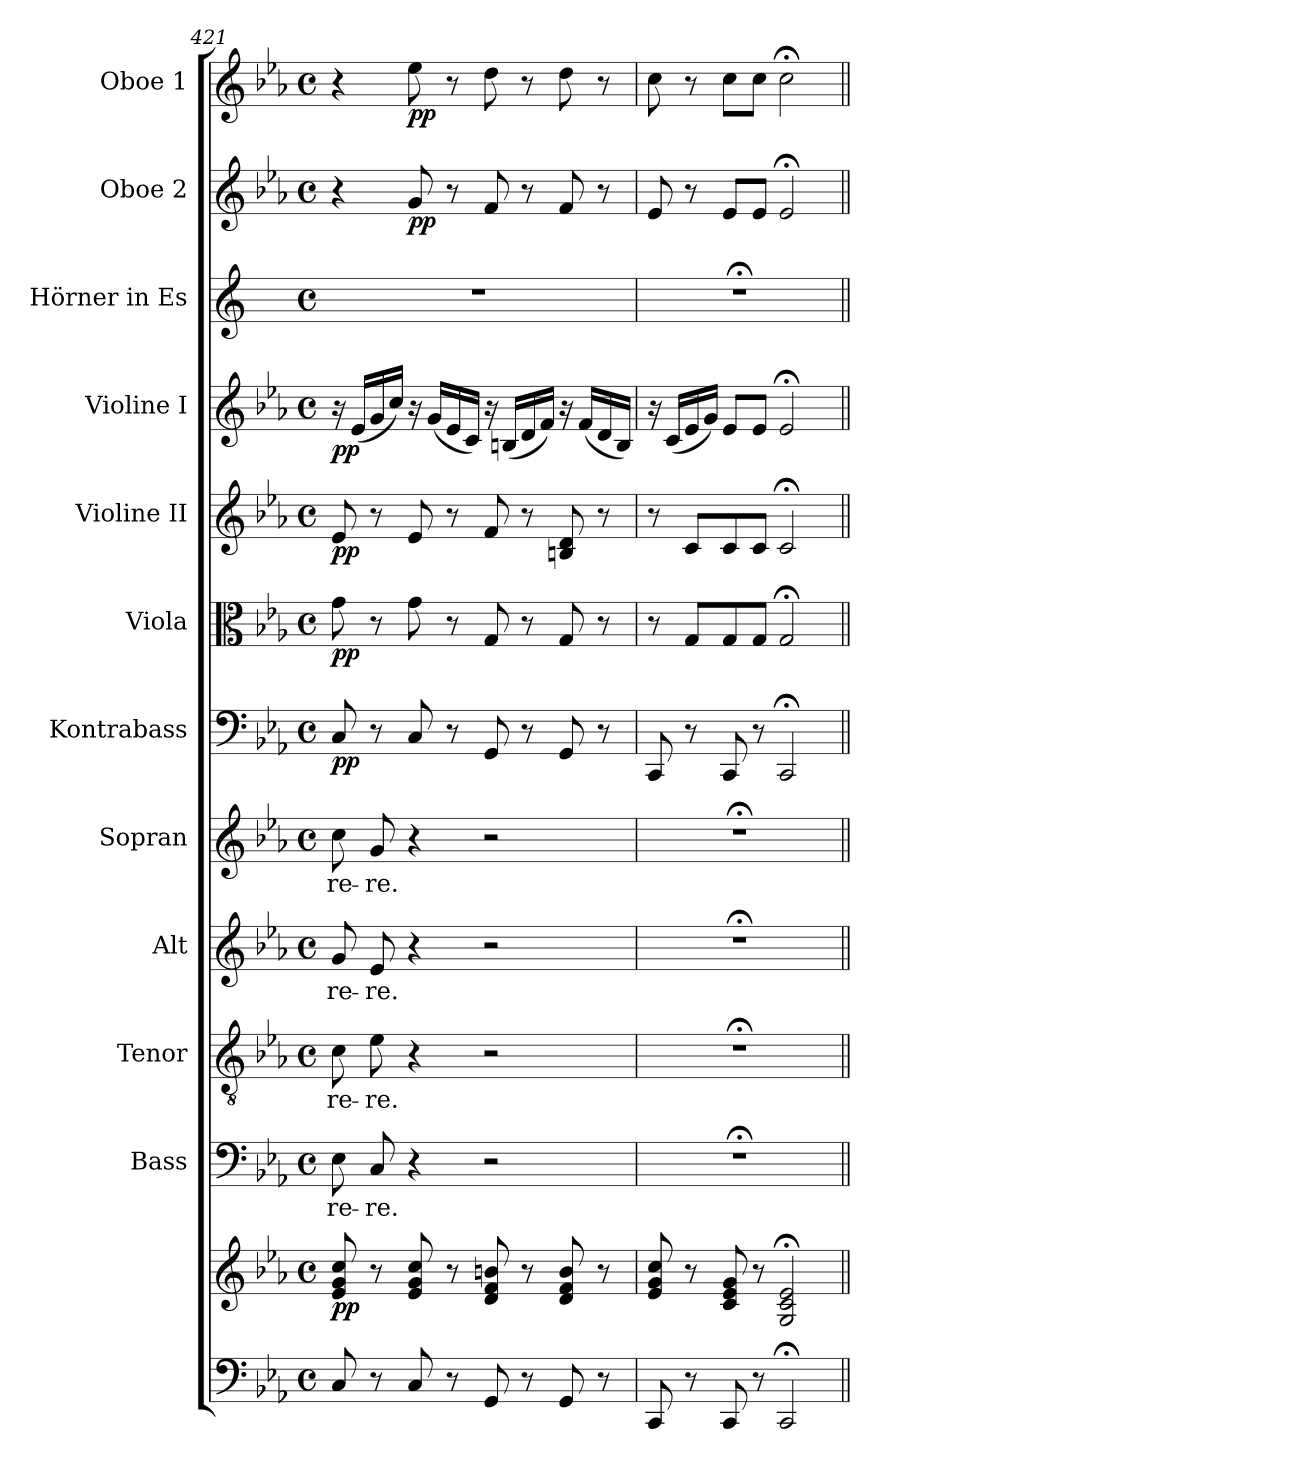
**kern	**kern	**dynam	**kern	**text	**kern	**text	**kern	**text	**kern	**text	**kern	**dynam	**kern	**dynam	**kern	**dynam	**kern	**dynam	**kern	**kern	**dynam	**kern	**dynam
*part12	*part12	*part12	*part11	*part11	*part10	*part10	*part9	*part9	*part8	*part8	*part7	*part7	*part6	*part6	*part5	*part5	*part4	*part4	*part3	*part2	*part2	*part1	*part1
*staff13	*staff12	*staff12/13	*staff11	*staff11	*staff10	*staff10	*staff9	*staff9	*staff8	*staff8	*staff7	*staff7	*staff6	*staff6	*staff5	*staff5	*staff4	*staff4	*staff3	*staff2	*staff2	*staff1	*staff1
*	*	*	*I"Bass	*	*I"Tenor	*	*I"Alt	*	*I"Sopran	*	*I"Kontrabass	*	*I"Viola	*	*I"Violine II	*	*I"Violine I	*	*I"Hörner in Es	*I"Oboe 2	*	*I"Oboe 1	*
*	*	*	*I'B.	*	*I'T.	*	*I'A.	*	*I'S.	*	*I'Kb.	*	*I'Vla.	*	*I'Vl. II	*	*I'Vl. I	*	*	*I'Ob. 2	*	*I'Ob. 1	*
!!LO:PB:g=z
*clefF4	*clefG2	*	*clefF4	*	*clefGv2	*	*clefG2	*	*clefG2	*	*clefF4	*	*clefC3	*	*clefG2	*	*clefG2	*	*clefG2	*clefG2	*	*clefG2	*
*	*	*	*	*	*	*	*	*	*	*	*ITrd7c12	*	*	*	*	*	*	*	*ITrd5c9	*	*	*	*
*k[b-e-a-]	*k[b-e-a-]	*	*k[b-e-a-]	*	*k[b-e-a-]	*	*k[b-e-a-]	*	*k[b-e-a-]	*	*k[b-e-a-]	*	*k[b-e-a-]	*	*k[b-e-a-]	*	*k[b-e-a-]	*	*k[b-e-a-]	*k[b-e-a-]	*	*k[b-e-a-]	*
*E-:	*E-:	*	*E-:	*	*E-:	*	*E-:	*	*E-:	*	*E-:	*	*E-:	*	*E-:	*	*E-:	*	*E-:	*E-:	*	*E-:	*
*M4/4	*M4/4	*	*M4/4	*	*M4/4	*	*M4/4	*	*M4/4	*	*M4/4	*	*M4/4	*	*M4/4	*	*M4/4	*	*M4/4	*M4/4	*	*M4/4	*
*met(c)	*met(c)	*	*met(c)	*	*met(c)	*	*met(c)	*	*met(c)	*	*met(c)	*	*met(c)	*	*met(c)	*	*met(c)	*	*met(c)	*met(c)	*	*met(c)	*
=421	=421	=421	=421	=421	=421	=421	=421	=421	=421	=421	=421	=421	=421	=421	=421	=421	=421	=421	=421	=421	=421	=421	=421
!	!	!LO:DY:b	!	!LO:LY:b	!	!LO:LY:b	!	!LO:LY:b	!	!LO:LY:b	!	!LO:DY:b	!	!LO:DY:b	!	!LO:DY:b	!	!LO:DY:b	!	!	!	!	!
8C/	8e-/ 8g/ 8cc/	pp	8E-\	-re-	8c\	-re-	8g/	-re-	8cc\	-re-	8CC/	pp	8g\	pp	8e-/	pp	16r	pp	1r	4r	.	4r	.
.	.	.	.	.	.	.	.	.	.	.	.	.	.	.	.	.	(<16e-/LL	.	.	.	.	.	.
!	!	!	!	!LO:LY:b	!	!LO:LY:b	!	!LO:LY:b	!	!LO:LY:b	!	!	!	!	!	!	!	!	!	!	!	!	!
8r	8r	.	8C/	-re.	8e-\	-re.	8e-/	-re.	8g/	-re.	8r	.	8r	.	8r	.	16g/	.	.	.	.	.	.
.	.	.	.	.	.	.	.	.	.	.	.	.	.	.	.	.	16cc/JJ)	.	.	.	.	.	.
!	!	!	!	!	!	!	!	!	!	!	!	!	!	!	!	!	!	!	!	!	!LO:DY:b	!	!LO:DY:b
8C/	8e-/ 8g/ 8cc/	.	4r	.	4r	.	4r	.	4r	.	8CC/	.	8g\	.	8e-/	.	16r	.	.	8g/	pp	8ee-\	pp
.	.	.	.	.	.	.	.	.	.	.	.	.	.	.	.	.	(<16g/LL	.	.	.	.	.	.
8r	8r	.	.	.	.	.	.	.	.	.	8r	.	8r	.	8r	.	16e-/	.	.	8r	.	8r	.
.	.	.	.	.	.	.	.	.	.	.	.	.	.	.	.	.	16c/JJ)	.	.	.	.	.	.
8GG/	8d/ 8f/ 8bn/	.	2r	.	2r	.	2r	.	2r	.	8GGG/	.	8G/	.	8f/	.	16r	.	.	8f/	.	8dd\	.
.	.	.	.	.	.	.	.	.	.	.	.	.	.	.	.	.	(<16Bn/LL	.	.	.	.	.	.
8r	8r	.	.	.	.	.	.	.	.	.	8r	.	8r	.	8r	.	16d/	.	.	8r	.	8r	.
.	.	.	.	.	.	.	.	.	.	.	.	.	.	.	.	.	16f/JJ)	.	.	.	.	.	.
8GG/	8d/ 8f/ 8b/	.	.	.	.	.	.	.	.	.	8GGG/	.	8G/	.	8Bn/ 8d/	.	16r	.	.	8f/	.	8dd\	.
.	.	.	.	.	.	.	.	.	.	.	.	.	.	.	.	.	(<16f/LL	.	.	.	.	.	.
8r	8r	.	.	.	.	.	.	.	.	.	8r	.	8r	.	8r	.	16d/	.	.	8r	.	8r	.
.	.	.	.	.	.	.	.	.	.	.	.	.	.	.	.	.	16B/JJ)	.	.	.	.	.	.
=422	=422	=422	=422	=422	=422	=422	=422	=422	=422	=422	=422	=422	=422	=422	=422	=422	=422	=422	=422	=422	=422	=422	=422
8CC/	8e-/ 8g/ 8cc/	.	1r;<	.	1r;<	.	1r;<	.	1r;<	.	8CCC/	.	8r	.	8r	.	16r	.	1r;<	8e-/	.	8cc\	.
.	.	.	.	.	.	.	.	.	.	.	.	.	.	.	.	.	(<16c/LL	.	.	.	.	.	.
8r	8r	.	.	.	.	.	.	.	.	.	8r	.	8G/L	.	8c/L	.	16e-/	.	.	8r	.	8r	.
.	.	.	.	.	.	.	.	.	.	.	.	.	.	.	.	.	16g/JJ)	.	.	.	.	.	.
8CC/	8c/ 8e-/ 8g/	.	.	.	.	.	.	.	.	.	8CCC/	.	8G/	.	8c/	.	8e-/L	.	.	8e-/L	.	8cc\L	.
8r	8r	.	.	.	.	.	.	.	.	.	8r	.	8G/J	.	8c/J	.	8e-/J	.	.	8e-/J	.	8cc\J	.
2CC;</	2G/;< 2c/;< 2e-/;<	.	.	.	.	.	.	.	.	.	2CCC;</	.	2G;</	.	2c;</	.	2e-;</	.	.	2e-;</	.	2cc;<\	.
=||	=||	=||	=||	=||	=||	=||	=||	=||	=||	=||	=||	=||	=||	=||	=||	=||	=||	=||	=||	=||	=||	=||	=||
*-	*-	*-	*-	*-	*-	*-	*-	*-	*-	*-	*-	*-	*-	*-	*-	*-	*-	*-	*-	*-	*-	*-	*-
